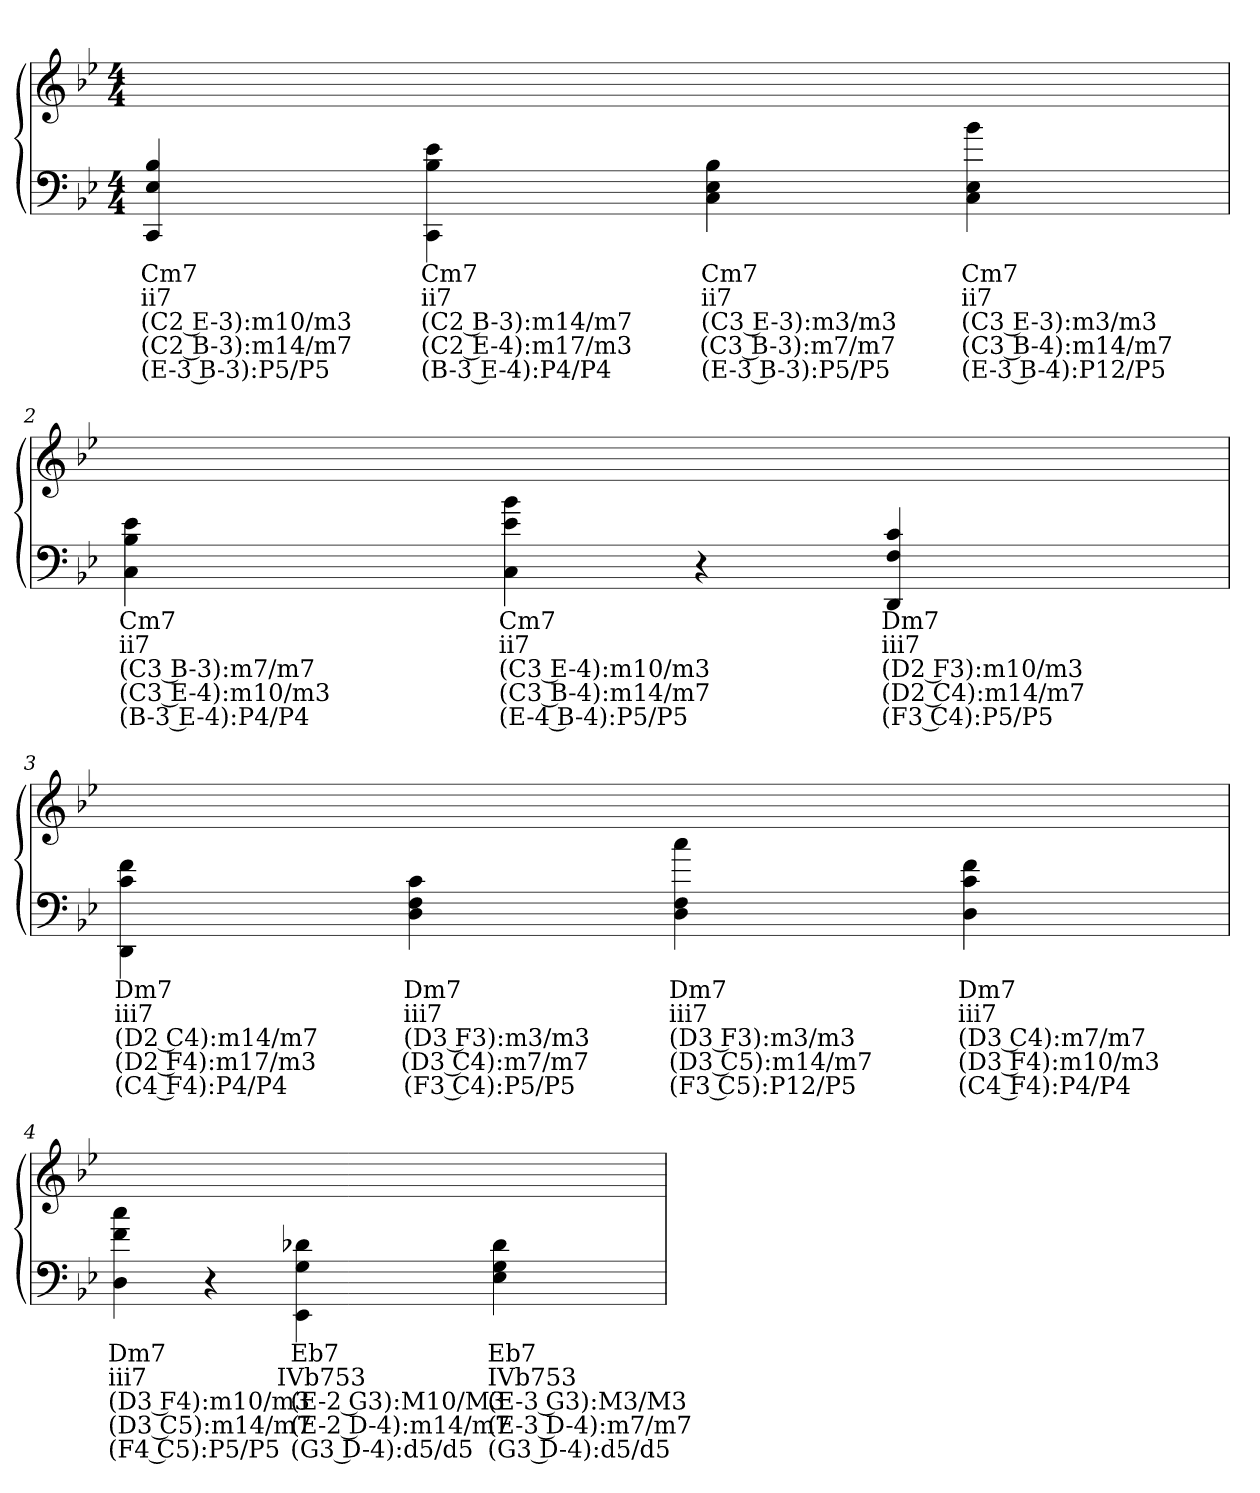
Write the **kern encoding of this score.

**kern	**text	**text	**text	**text	**text	**kern
*part2	*part2	*part2	*part2	*part2	*part2	*part1
*staff2	*staff2	*staff2	*staff2	*staff2	*staff2	*staff1
*clefF4	*	*	*	*	*	*clefG2
*k[b-e-]	*	*	*	*	*	*k[b-e-]
*B-:	*	*	*	*	*	*B-:
*M4/4	*	*	*	*	*	*M4/4
*MM60	*	*	*	*	*	*MM60
=1	=1	=1	=1	=1	=1	=1
4CC 4E- 4B-	Cm7	ii7	(C2 E-3):m10/m3	(C2 B-3):m14/m7	(E-3 B-3):P5/P5	1ryy
4CC 4B- 4e-	Cm7	ii7	(C2 B-3):m14/m7	(C2 E-4):m17/m3	(B-3 E-4):P4/P4	.
4C 4E- 4B-	Cm7	ii7	(C3 E-3):m3/m3	(C3 B-3):m7/m7	(E-3 B-3):P5/P5	.
4C 4E- 4b-	Cm7	ii7	(C3 E-3):m3/m3	(C3 B-4):m14/m7	(E-3 B-4):P12/P5	.
=2	=2	=2	=2	=2	=2	=2
4C 4B- 4e-	Cm7	ii7	(C3 B-3):m7/m7	(C3 E-4):m10/m3	(B-3 E-4):P4/P4	1ryy
4C 4e- 4b-	Cm7	ii7	(C3 E-4):m10/m3	(C3 B-4):m14/m7	(E-4 B-4):P5/P5	.
4r	.	.	.	.	.	.
4DD 4F 4c	Dm7	iii7	(D2 F3):m10/m3	(D2 C4):m14/m7	(F3 C4):P5/P5	.
=3	=3	=3	=3	=3	=3	=3
4DD 4c 4f	Dm7	iii7	(D2 C4):m14/m7	(D2 F4):m17/m3	(C4 F4):P4/P4	1ryy
4D 4F 4c	Dm7	iii7	(D3 F3):m3/m3	(D3 C4):m7/m7	(F3 C4):P5/P5	.
4D 4F 4cc	Dm7	iii7	(D3 F3):m3/m3	(D3 C5):m14/m7	(F3 C5):P12/P5	.
4D 4c 4f	Dm7	iii7	(D3 C4):m7/m7	(D3 F4):m10/m3	(C4 F4):P4/P4	.
=4	=4	=4	=4	=4	=4	=4
4D 4f 4cc	Dm7	iii7	(D3 F4):m10/m3	(D3 C5):m14/m7	(F4 C5):P5/P5	1ryy
4r	.	.	.	.	.	.
4EE- 4G 4d-X	Eb7	IVb753	(E-2 G3):M10/M3	(E-2 D-4):m14/m7	(G3 D-4):d5/d5	.
4E- 4G 4d-	Eb7	IVb753	(E-3 G3):M3/M3	(E-3 D-4):m7/m7	(G3 D-4):d5/d5	.
=	=	=	=	=	=	=
*-	*-	*-	*-	*-	*-	*-
